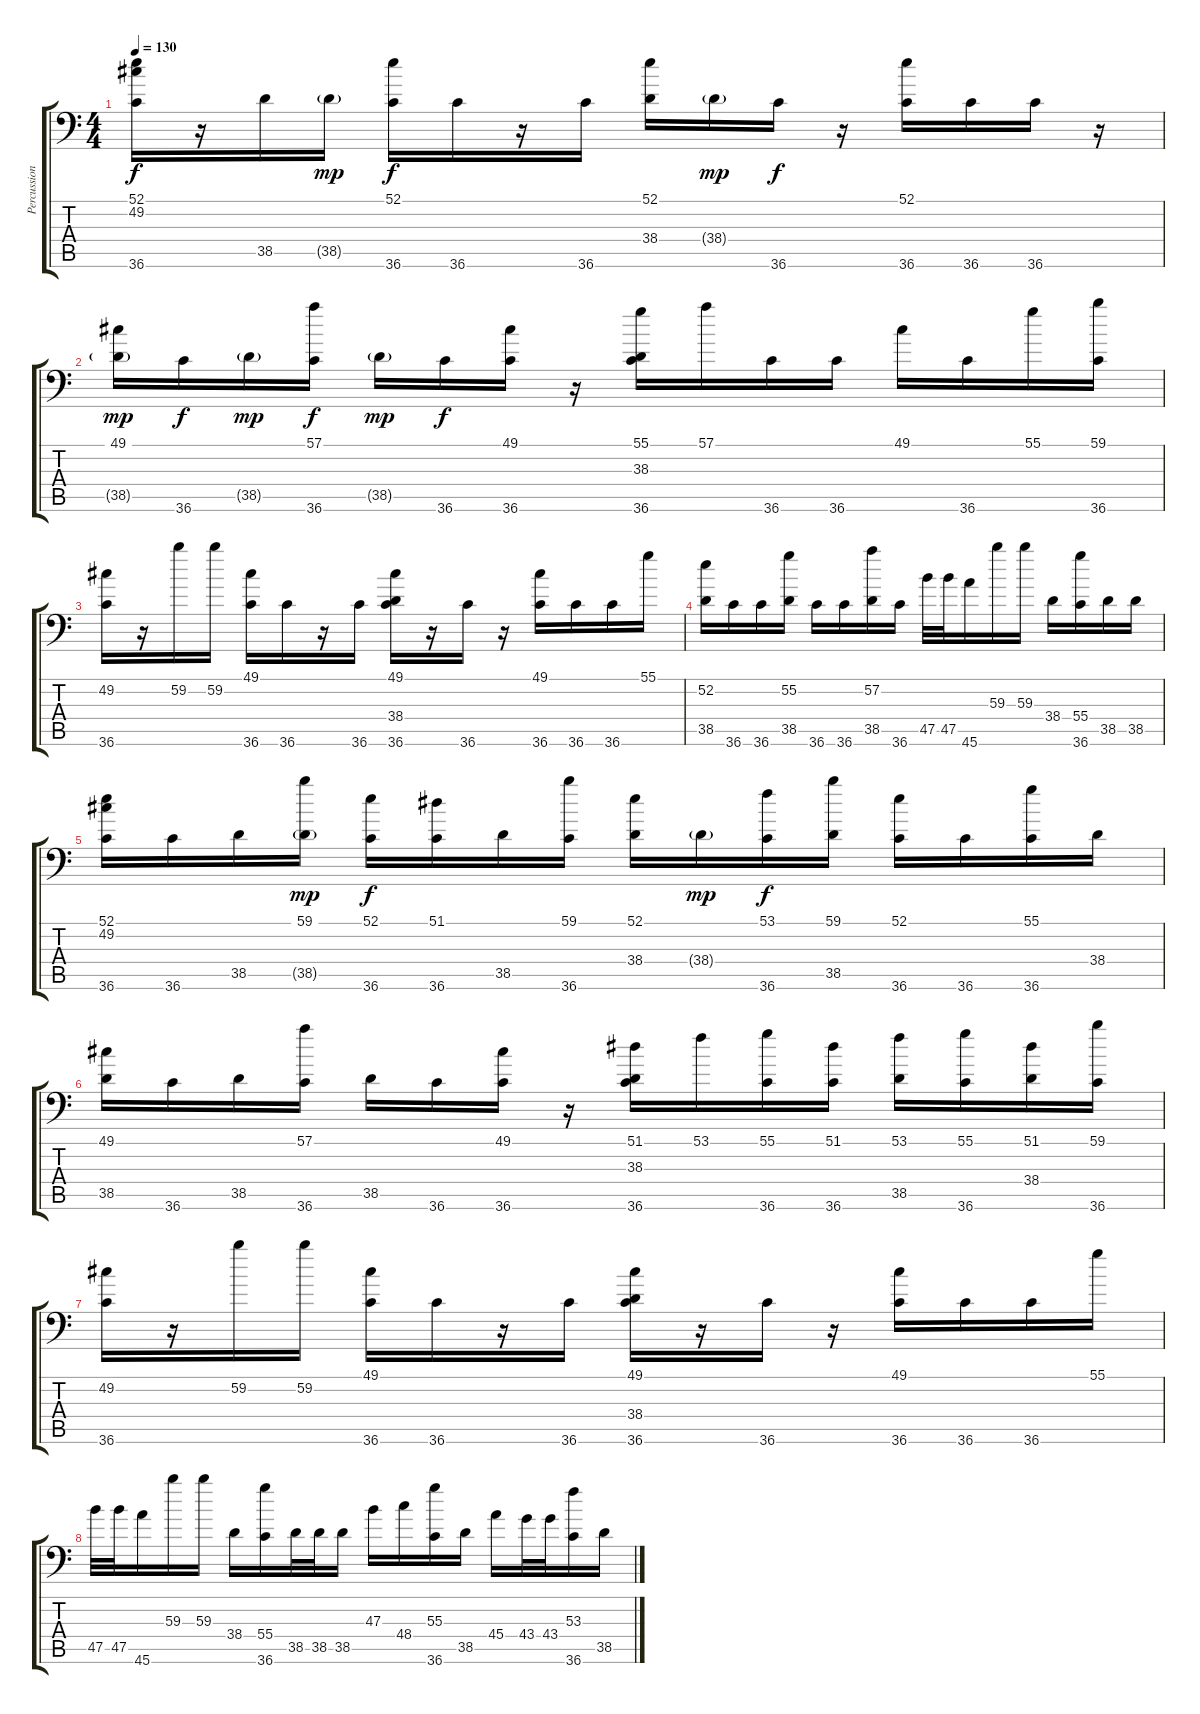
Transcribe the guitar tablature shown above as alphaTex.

\track ("Percussion" "Percussion") {instrument acousticgrandpiano}
\staff {score tabs}
\tuning (C-1 C-1 C-1 C-1 C-1 C-1) {hide}
\ts (4 4)
\tempo 130
\clef f4
\ks c
(52.1 49.2 36.6).16{dy f} r.16 38.5.16 38.5{g}.16{dy mp} (52.1 36.6).16{dy f} 36.6.16 r.16 36.6.16 (52.1 38.4).16 38.4{g}.16{dy mp} 36.6.16{dy f} r.16 (52.1 36.6).16 36.6.16 36.6.16 r.16 |
(49.1 38.5{g}).16{dy mp} 36.6.16{dy f} 38.5{g}.16{dy mp} (57.1 36.6).16{dy f} 38.5{g}.16{dy mp} 36.6.16{dy f} (49.1 36.6).16 r.16 (55.1 38.3 36.6).16 57.1.16 36.6.16 36.6.16 49.1.16 36.6.16 55.1.16 (59.1 36.6).16 |
(49.2 36.6).16 r.16 59.2.16 59.2.16 (49.1 36.6).16 36.6.16 r.16 36.6.16 (49.1 38.4 36.6).16 r.16 36.6.16 r.16 (49.1 36.6).16 36.6.16 36.6.16 55.1.16 |
(52.2 38.5).16 36.6.16 36.6.16 (55.2 38.5).16 36.6.16 36.6.16 (57.2 38.5).16 36.6.16 47.5.32 47.5.32 45.6.16 59.3.16 59.3.16 38.4.16 (55.4 36.6).16 38.5.16 38.5.16 |
(52.1 49.2 36.6).16 36.6.16 38.5.16 (59.1 38.5{g}).16{dy mp} (52.1 36.6).16{dy f} (51.1 36.6).16 38.5.16 (59.1 36.6).16 (52.1 38.4).16 38.4{g}.16{dy mp} (53.1 36.6).16{dy f} (59.1 38.5).16 (52.1 36.6).16 36.6.16 (55.1 36.6).16 38.4.16 |
(49.1 38.5).16 36.6.16 38.5.16 (57.1 36.6).16 38.5.16 36.6.16 (49.1 36.6).16 r.16 (51.1 38.3 36.6).16 53.1.16 (55.1 36.6).16 (51.1 36.6).16 (53.1 38.5).16 (55.1 36.6).16 (51.1 38.4).16 (59.1 36.6).16 |
(49.2 36.6).16 r.16 59.2.16 59.2.16 (49.1 36.6).16 36.6.16 r.16 36.6.16 (49.1 38.4 36.6).16 r.16 36.6.16 r.16 (49.1 36.6).16 36.6.16 36.6.16 55.1.16 |
47.5.32 47.5.32 45.6.16 59.3.16 59.3.16 38.4.16 (55.4 36.6).16 38.5.32 38.5.32 38.5.16 47.3.16 48.4.16 (55.3 36.6).16 38.5.16 45.4.16 43.4.32 43.4.32 (53.3 36.6).16 38.5.16
